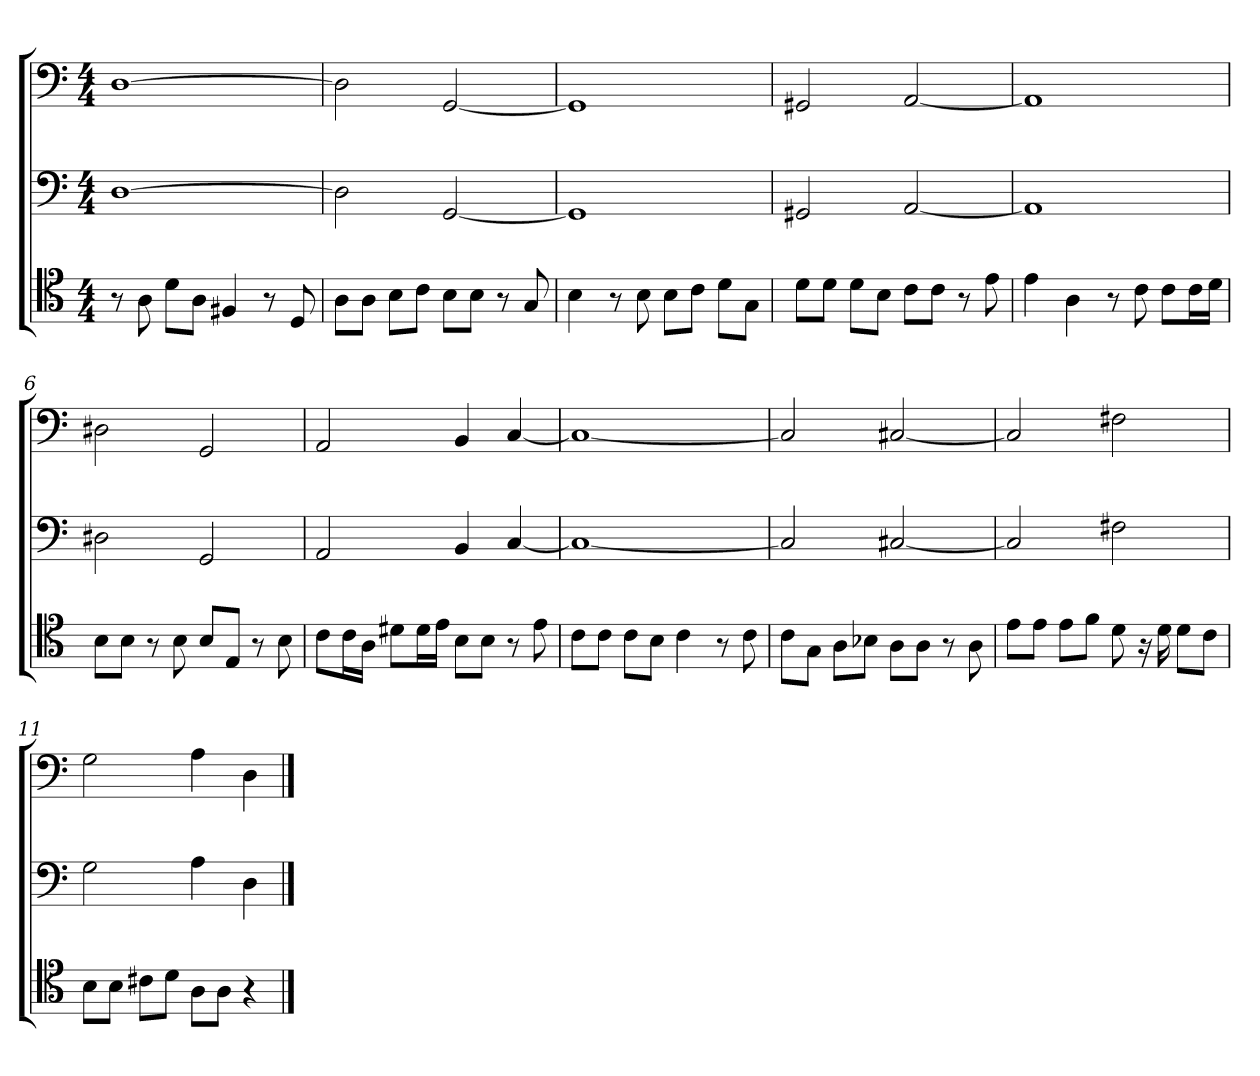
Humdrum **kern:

**kern	**kern	**kern
*part3	*part2	*part1
*staff3	*staff2	*staff1
*clefC4	*clefF4	*clefF4
*k[]	*k[]	*k[]
*C:	*C:	*C:
*M4/4	*M4/4	*M4/4
=1	=1	=1
8r	[1D	[1D
8A	.	.
8d\L	.	.
8A\J	.	.
4F#X	.	.
8r	.	.
8D	.	.
=2	=2	=2
8A\L	2D]	2D]
8A\J	.	.
8B\L	.	.
8c\J	.	.
8B\L	[2GG	[2GG
8B\J	.	.
8r	.	.
8G	.	.
=3	=3	=3
4B	1GG]	1GG]
8r	.	.
8B	.	.
8B\L	.	.
8c\J	.	.
8d\L	.	.
8G\J	.	.
=4	=4	=4
8d\L	2GG#X	2GG#X
8d\J	.	.
8d\L	.	.
8B\J	.	.
8c\L	[2AA	[2AA
8c\J	.	.
8r	.	.
8e	.	.
=5	=5	=5
4e	1AA]	1AA]
4A	.	.
8r	.	.
8c	.	.
8c\L	.	.
16c\L	.	.
16d\JJ	.	.
=6	=6	=6
8B\L	2D#X	2D#X
8B\J	.	.
8r	.	.
8B	.	.
8B/L	2GG	2GG
8E/J	.	.
8r	.	.
8B	.	.
=7	=7	=7
8c\L	2AA	2AA
16c\L	.	.
16A\JJ	.	.
8d#X\L	.	.
16d#\L	.	.
16e\JJ	.	.
8B\L	4BB	4BB
8B\J	.	.
8r	[4C	[4C
8e	.	.
=8	=8	=8
8c\L	1C_	1C_
8c\J	.	.
8c\L	.	.
8B\J	.	.
4c	.	.
8r	.	.
8c	.	.
=9	=9	=9
8c\L	2C]	2C]
8G\J	.	.
8A\L	.	.
8B-X\J	.	.
8A\L	[2C#X	[2C#X
8A\J	.	.
8r	.	.
8A	.	.
=10	=10	=10
8e\L	2C#]	2C#]
8e\J	.	.
8e\L	.	.
8f\J	.	.
8d	2F#X	2F#X
16r	.	.
16d	.	.
8d\L	.	.
8c\J	.	.
=11	=11	=11
8B\L	2G	2G
8B\J	.	.
8c#X\L	.	.
8d\J	.	.
8A\L	4A	4A
8A\J	.	.
4r	4D	4D
==	==	==
*-	*-	*-
